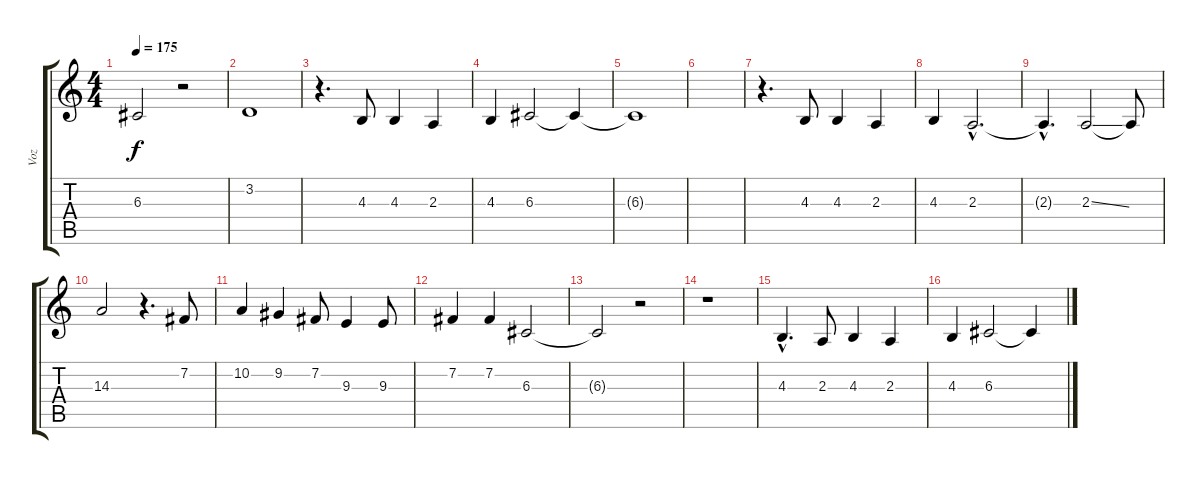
\track ("Voz" "Voz") {instrument choiraahs}
\staff {score tabs}
\tuning (E4 B3 G3 D3 A2 E2) {hide}
\ts (4 4)
\tempo 175
\clef g2
\ks c
6.3{t}.2{dy f} r.2 |
3.2.1 |
r.4{d} 4.3.8 4.3.4 2.3.4 |
4.3.4 6.3.2 6.3{t}.4 |
6.3{t}.1 |
|
r.4{d} 4.3.8 4.3.4 2.3.4 |
4.3.4 2.3{hac}.2{d} |
2.3{hac t}.4{d} 2.3{ss}.2 2.3{t}.8 |
14.3.2 r.4{d} 7.2.8 |
10.2.4 9.2.4 7.2.8 9.3.4 9.3.8 |
7.2.4 7.2.4 6.3.2 |
6.3{t}.2 r.2 |
r.1 |
4.3{hac}.4{d} 2.3.8 4.3.4 2.3.4 |
4.3.4 6.3.2 6.3{t}.4
